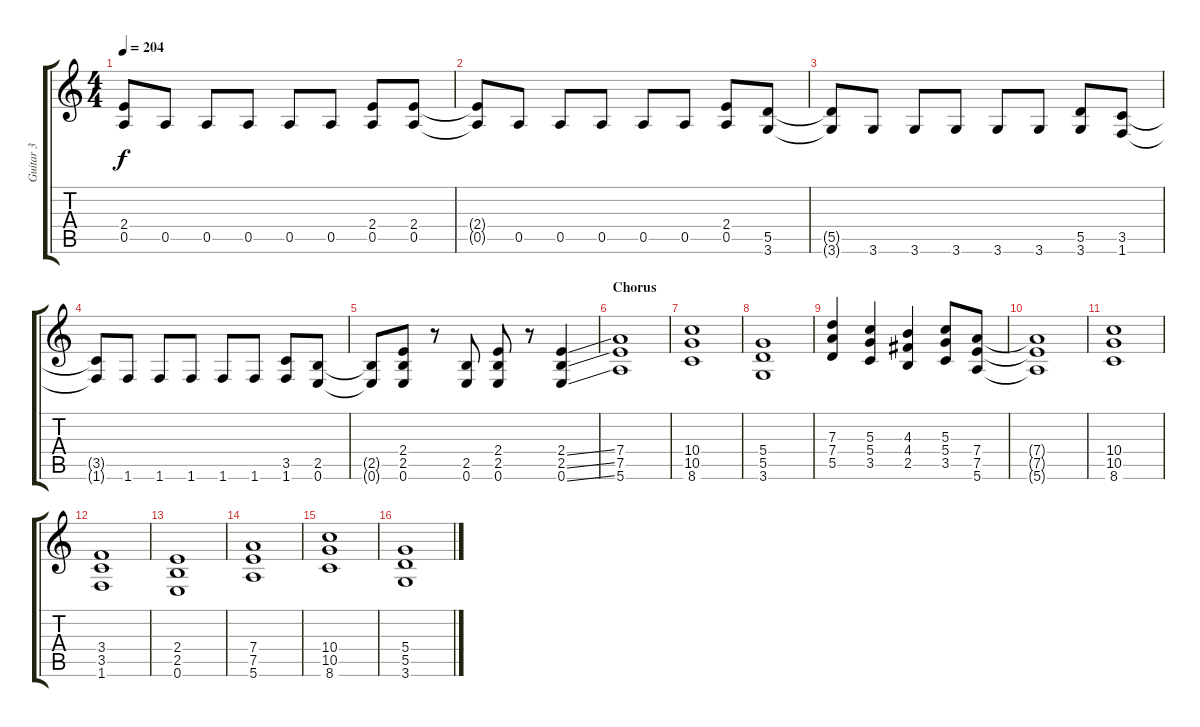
\track ("Guitar 3" "Guitar 3") {instrument distortionguitar}
\staff {score tabs}
\tuning (E4 B3 G3 D3 A2 E2) {hide}
\ts (4 4)
\tempo 204
\clef g2
\ks c
(2.4{t} 0.5{t}).8{dy f} 0.5.8 0.5.8 0.5.8 0.5.8 0.5.8 (2.4 0.5).8 (2.4 0.5).8 |
(2.4{t} 0.5{t}).8 0.5.8 0.5.8 0.5.8 0.5.8 0.5.8 (2.4 0.5).8 (5.5 3.6).8 |
(5.5{t} 3.6{t}).8 3.6.8 3.6.8 3.6.8 3.6.8 3.6.8 (5.5 3.6).8 (3.5 1.6).8 |
(3.5{t} 1.6{t}).8 1.6.8 1.6.8 1.6.8 1.6.8 1.6.8 (3.5 1.6).8 (2.5 0.6).8 |
(2.5{t} 0.6{t}).8 (2.4 2.5 0.6).8 r.8 (2.5 0.6).8 (2.4 2.5 0.6).8 r.8 (2.4{ss} 2.5{ss} 0.6{ss}).4 |
\section ("" "Chorus")
(7.4 7.5 5.6).1 |
(10.4 10.5 8.6).1 |
(5.4 5.5 3.6).1 |
(7.3 7.4 5.5).4 (5.3 5.4 3.5).4 (4.3 4.4 2.5).4 (5.3 5.4 3.5).8 (7.4 7.5 5.6).8 |
(7.4{t} 7.5{t} 5.6{t}).1 |
(10.4 10.5 8.6).1 |
(3.4 3.5 1.6).1 |
(2.4 2.5 0.6).1 |
(7.4 7.5 5.6).1 |
(10.4 10.5 8.6).1 |
(5.4 5.5 3.6).1
